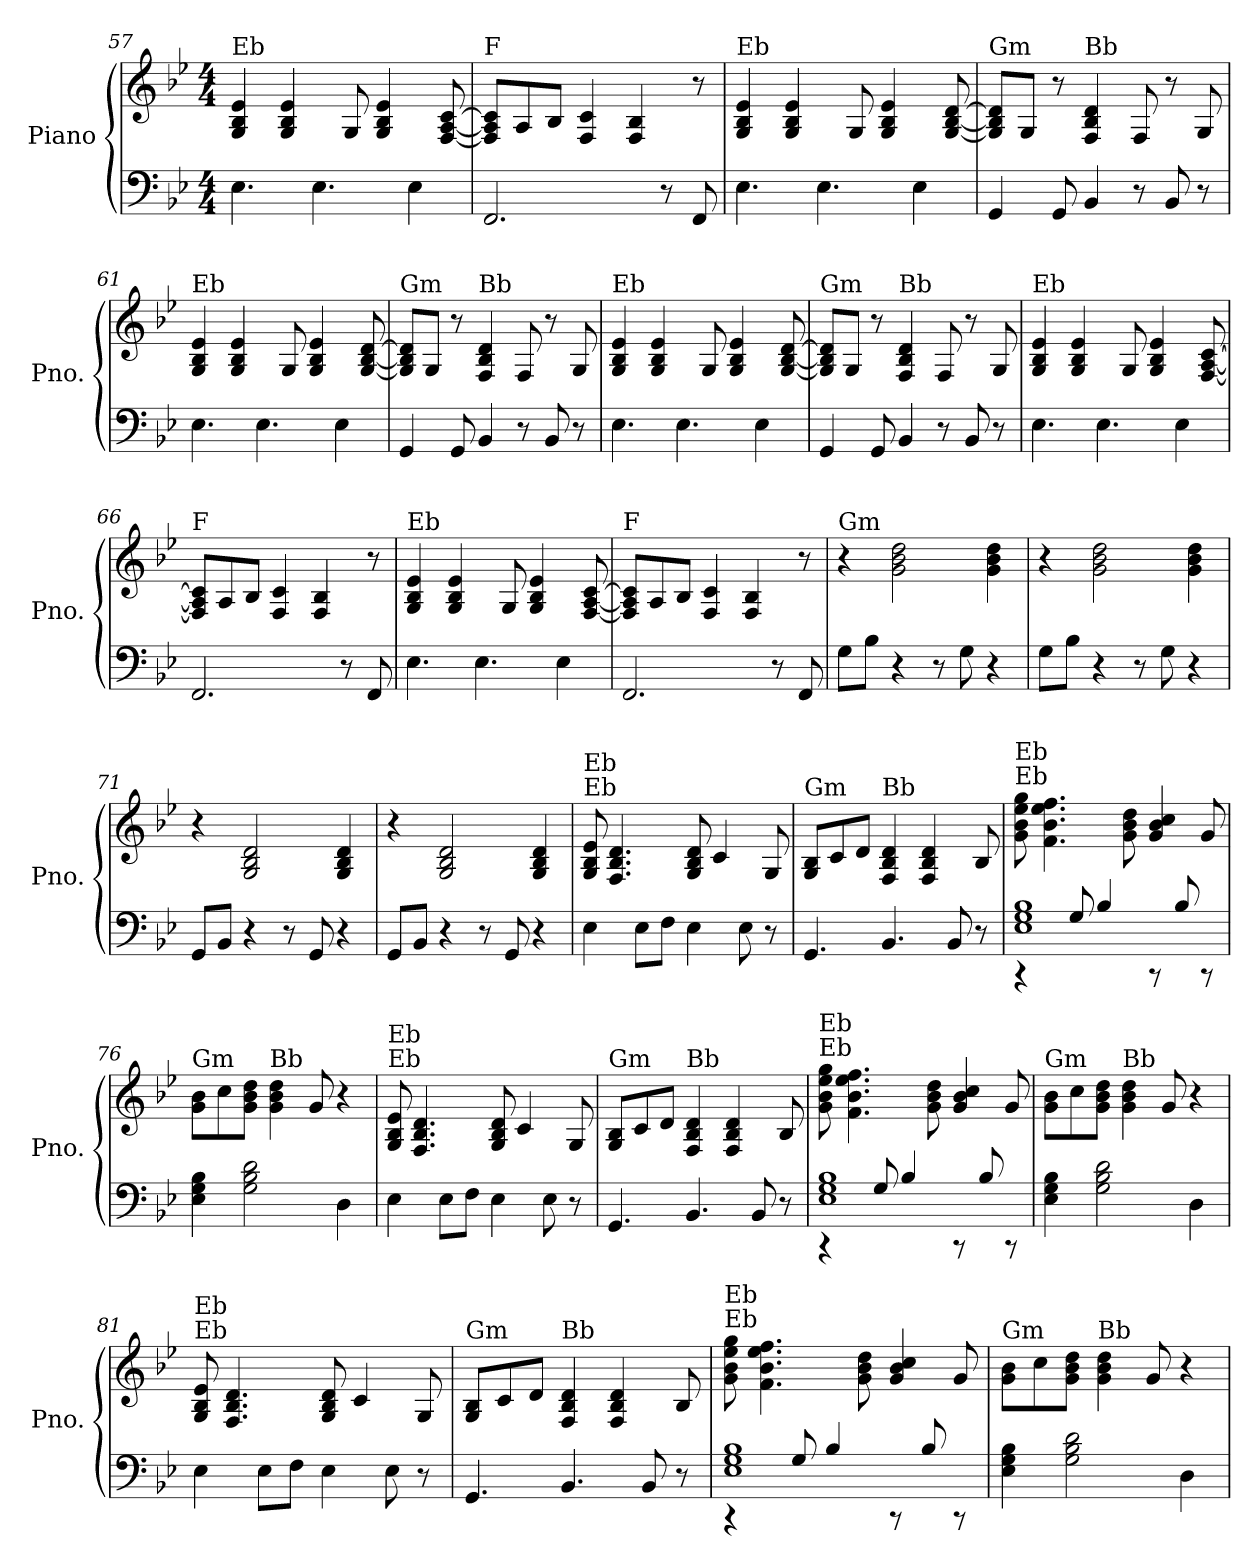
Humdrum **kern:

**kern	**kern
*part1	*part1
*staff2	*staff1
*I"Piano	*
*I'Pno.	*
!!LO:LB:g=z
*clefF4	*clefG2
*k[b-e-]	*k[b-e-]
*M4/4	*M4/4
=57	=57
!	!LO:TX:a:t=Eb
4.E-\	4G/ 4B-/ 4e-/
.	4G/ 4B-/ 4e-/
4.E-\	.
.	8G/
.	4G/ 4B-/ 4e-/
4E-\	.
.	[8F/ [8A/ [8c/
=58	=58
!	!LO:TX:a:t=F
2.FF/	8F/] 8A/] 8c/]L
.	8A/
.	8B-/J
.	4F/ 4c/
.	4F/ 4B-/
8r	.
8FF/	8r
=59	=59
!	!LO:TX:a:t=Eb
4.E-\	4G/ 4B-/ 4e-/
.	4G/ 4B-/ 4e-/
4.E-\	.
.	8G/
.	4G/ 4B-/ 4e-/
4E-\	.
.	[8G/ [8B-/ [8d/
=60	=60
!	!LO:TX:a:t=Gm
4GG/	8G/] 8B-/] 8d/]L
.	8G/J
8GG/	8r
!	!LO:TX:a:t=Bb
4BB-/	4F/ 4B-/ 4d/
8r	8F/
8BB-/	8r
8r	8G/
=61	=61
!	!LO:TX:a:t=Eb
4.E-\	4G/ 4B-/ 4e-/
.	4G/ 4B-/ 4e-/
4.E-\	.
.	8G/
.	4G/ 4B-/ 4e-/
4E-\	.
.	[8G/ [8B-/ [8d/
!!LO:LB:g=z
=62	=62
!	!LO:TX:a:t=Gm
4GG/	8G/] 8B-/] 8d/]L
.	8G/J
8GG/	8r
!	!LO:TX:a:t=Bb
4BB-/	4F/ 4B-/ 4d/
8r	8F/
8BB-/	8r
8r	8G/
=63	=63
!	!LO:TX:a:t=Eb
4.E-\	4G/ 4B-/ 4e-/
.	4G/ 4B-/ 4e-/
4.E-\	.
.	8G/
.	4G/ 4B-/ 4e-/
4E-\	.
.	[8G/ [8B-/ [8d/
=64	=64
!	!LO:TX:a:t=Gm
4GG/	8G/] 8B-/] 8d/]L
.	8G/J
8GG/	8r
!	!LO:TX:a:t=Bb
4BB-/	4F/ 4B-/ 4d/
8r	8F/
8BB-/	8r
8r	8G/
=65	=65
!	!LO:TX:a:t=Eb
4.E-\	4G/ 4B-/ 4e-/
.	4G/ 4B-/ 4e-/
4.E-\	.
.	8G/
.	4G/ 4B-/ 4e-/
4E-\	.
.	[8F/ [8A/ [8c/
!!LO:LB:g=z
=66	=66
!	!LO:TX:a:t=F
2.FF/	8F/] 8A/] 8c/]L
.	8A/
.	8B-/J
.	4F/ 4c/
.	4F/ 4B-/
8r	.
8FF/	8r
=67	=67
!	!LO:TX:a:t=Eb
4.E-\	4G/ 4B-/ 4e-/
.	4G/ 4B-/ 4e-/
4.E-\	.
.	8G/
.	4G/ 4B-/ 4e-/
4E-\	.
.	[8F/ [8A/ [8c/
=68	=68
!	!LO:TX:a:t=F
2.FF/	8F/] 8A/] 8c/]L
.	8A/
.	8B-/J
.	4F/ 4c/
.	4F/ 4B-/
8r	.
8FF/	8r
=69	=69
!	!LO:TX:a:t=Gm
8G\L	4r
8B-\J	.
4r	2g\ 2b-\ 2dd\
8r	.
8G\	.
4r	4g\ 4b-\ 4dd\
=70	=70
8G\L	4r
8B-\J	.
4r	2g\ 2b-\ 2dd\
8r	.
8G\	.
4r	4g\ 4b-\ 4dd\
!!LO:LB:g=z
=71	=71
8GG/L	4r
8BB-/J	.
4r	2G/ 2B-/ 2d/
8r	.
8GG/	.
4r	4G/ 4B-/ 4d/
=72	=72
8GG/L	4r
8BB-/J	.
4r	2G/ 2B-/ 2d/
8r	.
8GG/	.
4r	4G/ 4B-/ 4d/
=73	=73
!	!LO:TX:a:t=Eb
!	!LO:TX:a:t=Eb
4E-\	8G/ 8B-/ 8e-/
.	4.F/ 4.B-/ 4.d/
8E-\L	.
8F\J	.
4E-\	8G/ 8B-/ 8d/
.	4c/
8E-\	.
8r	8G/
=74	=74
!	!LO:TX:a:t=Gm
4.GG/	8G/ 8B-/L
.	8c/
.	8d/J
!	!LO:TX:a:t=Bb
4.BB-/	4F/ 4B-/ 4d/
.	4F/ 4B-/ 4d/
8BB-/	.
8r	8B-/
=75	=75
*^	*
!	!	!LO:TX:a:t=Eb
!	!	!LO:TX:a:t=Eb
4rCC	1E- 1G 1B-	8g\ 8b-\ 8ee-\ 8gg\
.	.	4.f\ 4.b-\ 4.ee-\ 4.ff\
8G/	.	.
4B-/	.	.
.	.	8g\ 8b-\ 8dd\
8rCC	.	4g/ 4b-/ 4cc/
8B-/	.	.
8rCC	.	8g/
*v	*v	*
!!LO:PB:g=z
=76	=76
!	!LO:TX:a:t=Gm
4E-\ 4G\ 4B-\	8g\ 8b-\L
.	8cc\
2G\ 2B-\ 2d\	8g\ 8b-\ 8dd\J
!	!LO:TX:a:t=Bb
.	4g\ 4b-\ 4dd\
.	8g/
4D\	4r
=77	=77
!	!LO:TX:a:t=Eb
!	!LO:TX:a:t=Eb
4E-\	8G/ 8B-/ 8e-/
.	4.F/ 4.B-/ 4.d/
8E-\L	.
8F\J	.
4E-\	8G/ 8B-/ 8d/
.	4c/
8E-\	.
8r	8G/
=78	=78
!	!LO:TX:a:t=Gm
4.GG/	8G/ 8B-/L
.	8c/
.	8d/J
!	!LO:TX:a:t=Bb
4.BB-/	4F/ 4B-/ 4d/
.	4F/ 4B-/ 4d/
8BB-/	.
8r	8B-/
=79	=79
*^	*
!	!	!LO:TX:a:t=Eb
!	!	!LO:TX:a:t=Eb
4rCC	1E- 1G 1B-	8g\ 8b-\ 8ee-\ 8gg\
.	.	4.f\ 4.b-\ 4.ee-\ 4.ff\
8G/	.	.
4B-/	.	.
.	.	8g\ 8b-\ 8dd\
8rCC	.	4g/ 4b-/ 4cc/
8B-/	.	.
8rCC	.	8g/
*v	*v	*
=80	=80
!	!LO:TX:a:t=Gm
4E-\ 4G\ 4B-\	8g\ 8b-\L
.	8cc\
2G\ 2B-\ 2d\	8g\ 8b-\ 8dd\J
!	!LO:TX:a:t=Bb
.	4g\ 4b-\ 4dd\
.	8g/
4D\	4r
!!LO:LB:g=z
=81	=81
!	!LO:TX:a:t=Eb
!	!LO:TX:a:t=Eb
4E-\	8G/ 8B-/ 8e-/
.	4.F/ 4.B-/ 4.d/
8E-\L	.
8F\J	.
4E-\	8G/ 8B-/ 8d/
.	4c/
8E-\	.
8r	8G/
=82	=82
!	!LO:TX:a:t=Gm
4.GG/	8G/ 8B-/L
.	8c/
.	8d/J
!	!LO:TX:a:t=Bb
4.BB-/	4F/ 4B-/ 4d/
.	4F/ 4B-/ 4d/
8BB-/	.
8r	8B-/
=83	=83
*^	*
!	!	!LO:TX:a:t=Eb
!	!	!LO:TX:a:t=Eb
4rCC	1E- 1G 1B-	8g\ 8b-\ 8ee-\ 8gg\
.	.	4.f\ 4.b-\ 4.ee-\ 4.ff\
8G/	.	.
4B-/	.	.
.	.	8g\ 8b-\ 8dd\
8rCC	.	4g/ 4b-/ 4cc/
8B-/	.	.
8rCC	.	8g/
*v	*v	*
=84	=84
!	!LO:TX:a:t=Gm
4E-\ 4G\ 4B-\	8g\ 8b-\L
.	8cc\
2G\ 2B-\ 2d\	8g\ 8b-\ 8dd\J
!	!LO:TX:a:t=Bb
.	4g\ 4b-\ 4dd\
.	8g/
4D\	4r
=	=
*-	*-
